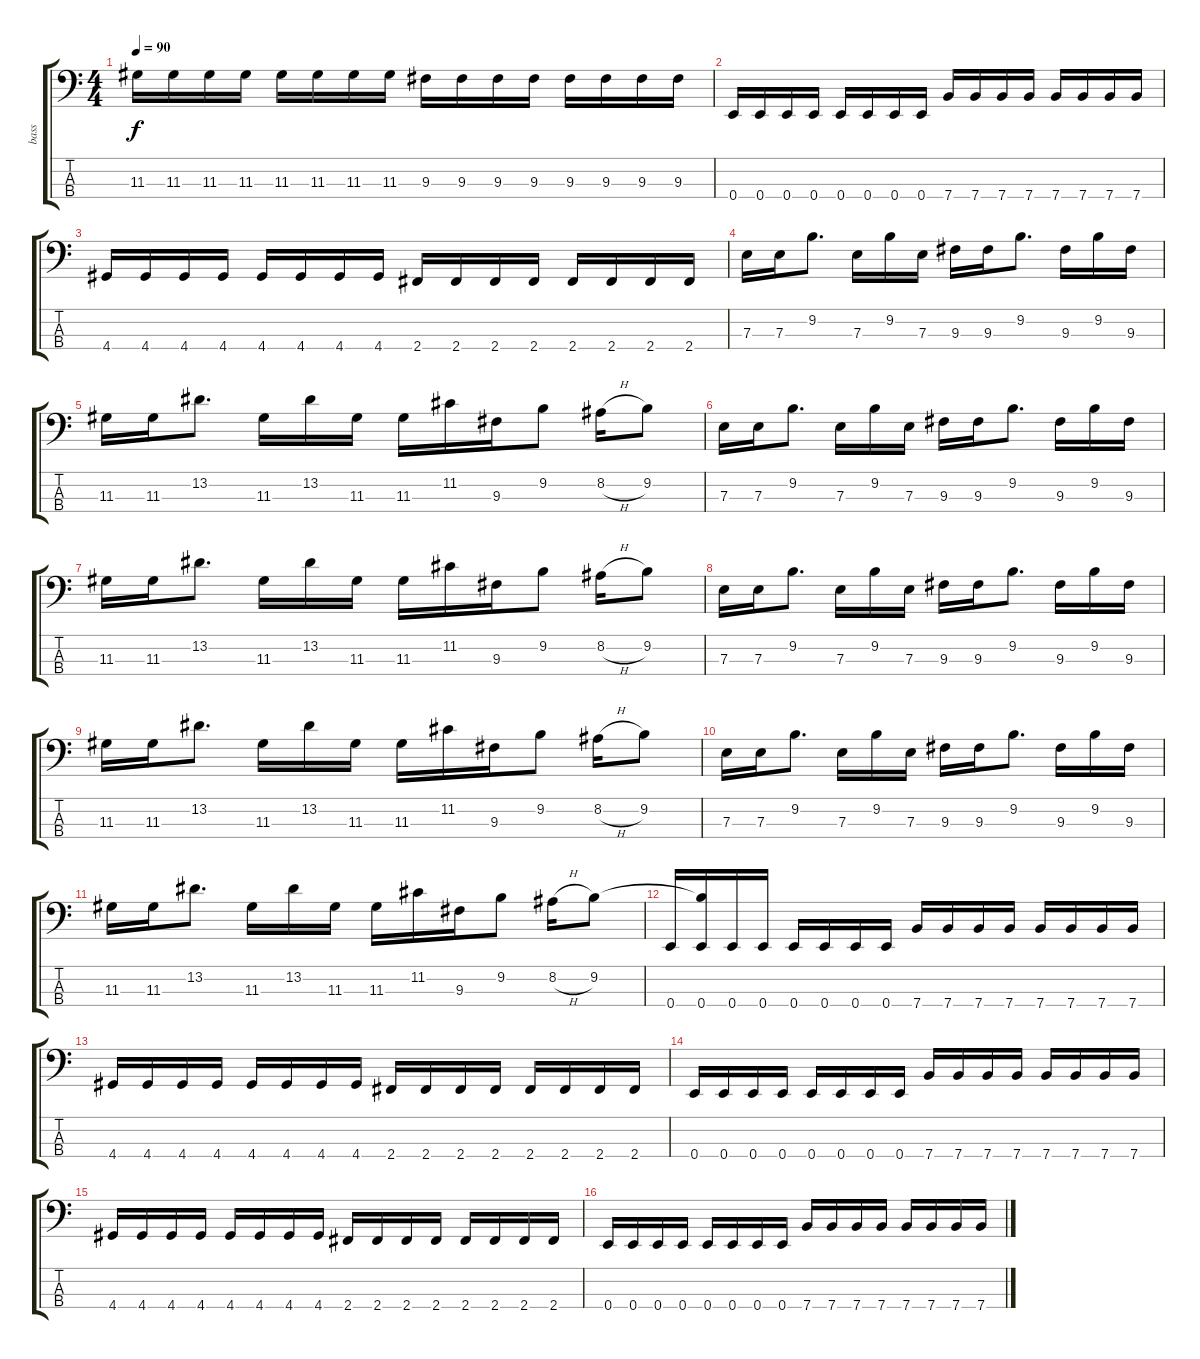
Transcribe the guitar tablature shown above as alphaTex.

\track ("bass" "bass") {instrument electricbassfinger}
\staff {score tabs}
\tuning (G2 D2 A1 E1) {hide}
\ts (4 4)
\tempo 90
\clef f4
\ks c
11.3.16{dy f} 11.3.16 11.3.16 11.3.16 11.3.16 11.3.16 11.3.16 11.3.16 9.3.16 9.3.16 9.3.16 9.3.16 9.3.16 9.3.16 9.3.16 9.3.16 |
0.4.16 0.4.16 0.4.16 0.4.16 0.4.16 0.4.16 0.4.16 0.4.16 7.4.16 7.4.16 7.4.16 7.4.16 7.4.16 7.4.16 7.4.16 7.4.16 |
4.4.16 4.4.16 4.4.16 4.4.16 4.4.16 4.4.16 4.4.16 4.4.16 2.4.16 2.4.16 2.4.16 2.4.16 2.4.16 2.4.16 2.4.16 2.4.16 |
7.3.16 7.3.16 9.2.8{d} 7.3.16 9.2.16 7.3.16 9.3.16 9.3.16 9.2.8{d} 9.3.16 9.2.16 9.3.16 |
11.3.16 11.3.16 13.2.8{d} 11.3.16 13.2.16 11.3.16 11.3.16 11.2.16 9.3.16 9.2.8 8.2{h}.16 9.2.8 |
7.3.16 7.3.16 9.2.8{d} 7.3.16 9.2.16 7.3.16 9.3.16 9.3.16 9.2.8{d} 9.3.16 9.2.16 9.3.16 |
11.3.16 11.3.16 13.2.8{d} 11.3.16 13.2.16 11.3.16 11.3.16 11.2.16 9.3.16 9.2.8 8.2{h}.16 9.2.8 |
7.3.16 7.3.16 9.2.8{d} 7.3.16 9.2.16 7.3.16 9.3.16 9.3.16 9.2.8{d} 9.3.16 9.2.16 9.3.16 |
11.3.16 11.3.16 13.2.8{d} 11.3.16 13.2.16 11.3.16 11.3.16 11.2.16 9.3.16 9.2.8 8.2{h}.16 9.2.8 |
7.3.16 7.3.16 9.2.8{d} 7.3.16 9.2.16 7.3.16 9.3.16 9.3.16 9.2.8{d} 9.3.16 9.2.16 9.3.16 |
11.3.16 11.3.16 13.2.8{d} 11.3.16 13.2.16 11.3.16 11.3.16 11.2.16 9.3.16 9.2.8 8.2{h}.16 9.2.8 |
0.4.16 (9.2{t} 0.4).16 0.4.16 0.4.16 0.4.16 0.4.16 0.4.16 0.4.16 7.4.16 7.4.16 7.4.16 7.4.16 7.4.16 7.4.16 7.4.16 7.4.16 |
4.4.16 4.4.16 4.4.16 4.4.16 4.4.16 4.4.16 4.4.16 4.4.16 2.4.16 2.4.16 2.4.16 2.4.16 2.4.16 2.4.16 2.4.16 2.4.16 |
0.4.16 0.4.16 0.4.16 0.4.16 0.4.16 0.4.16 0.4.16 0.4.16 7.4.16 7.4.16 7.4.16 7.4.16 7.4.16 7.4.16 7.4.16 7.4.16 |
4.4.16 4.4.16 4.4.16 4.4.16 4.4.16 4.4.16 4.4.16 4.4.16 2.4.16 2.4.16 2.4.16 2.4.16 2.4.16 2.4.16 2.4.16 2.4.16 |
0.4.16 0.4.16 0.4.16 0.4.16 0.4.16 0.4.16 0.4.16 0.4.16 7.4.16 7.4.16 7.4.16 7.4.16 7.4.16 7.4.16 7.4.16 7.4.16
